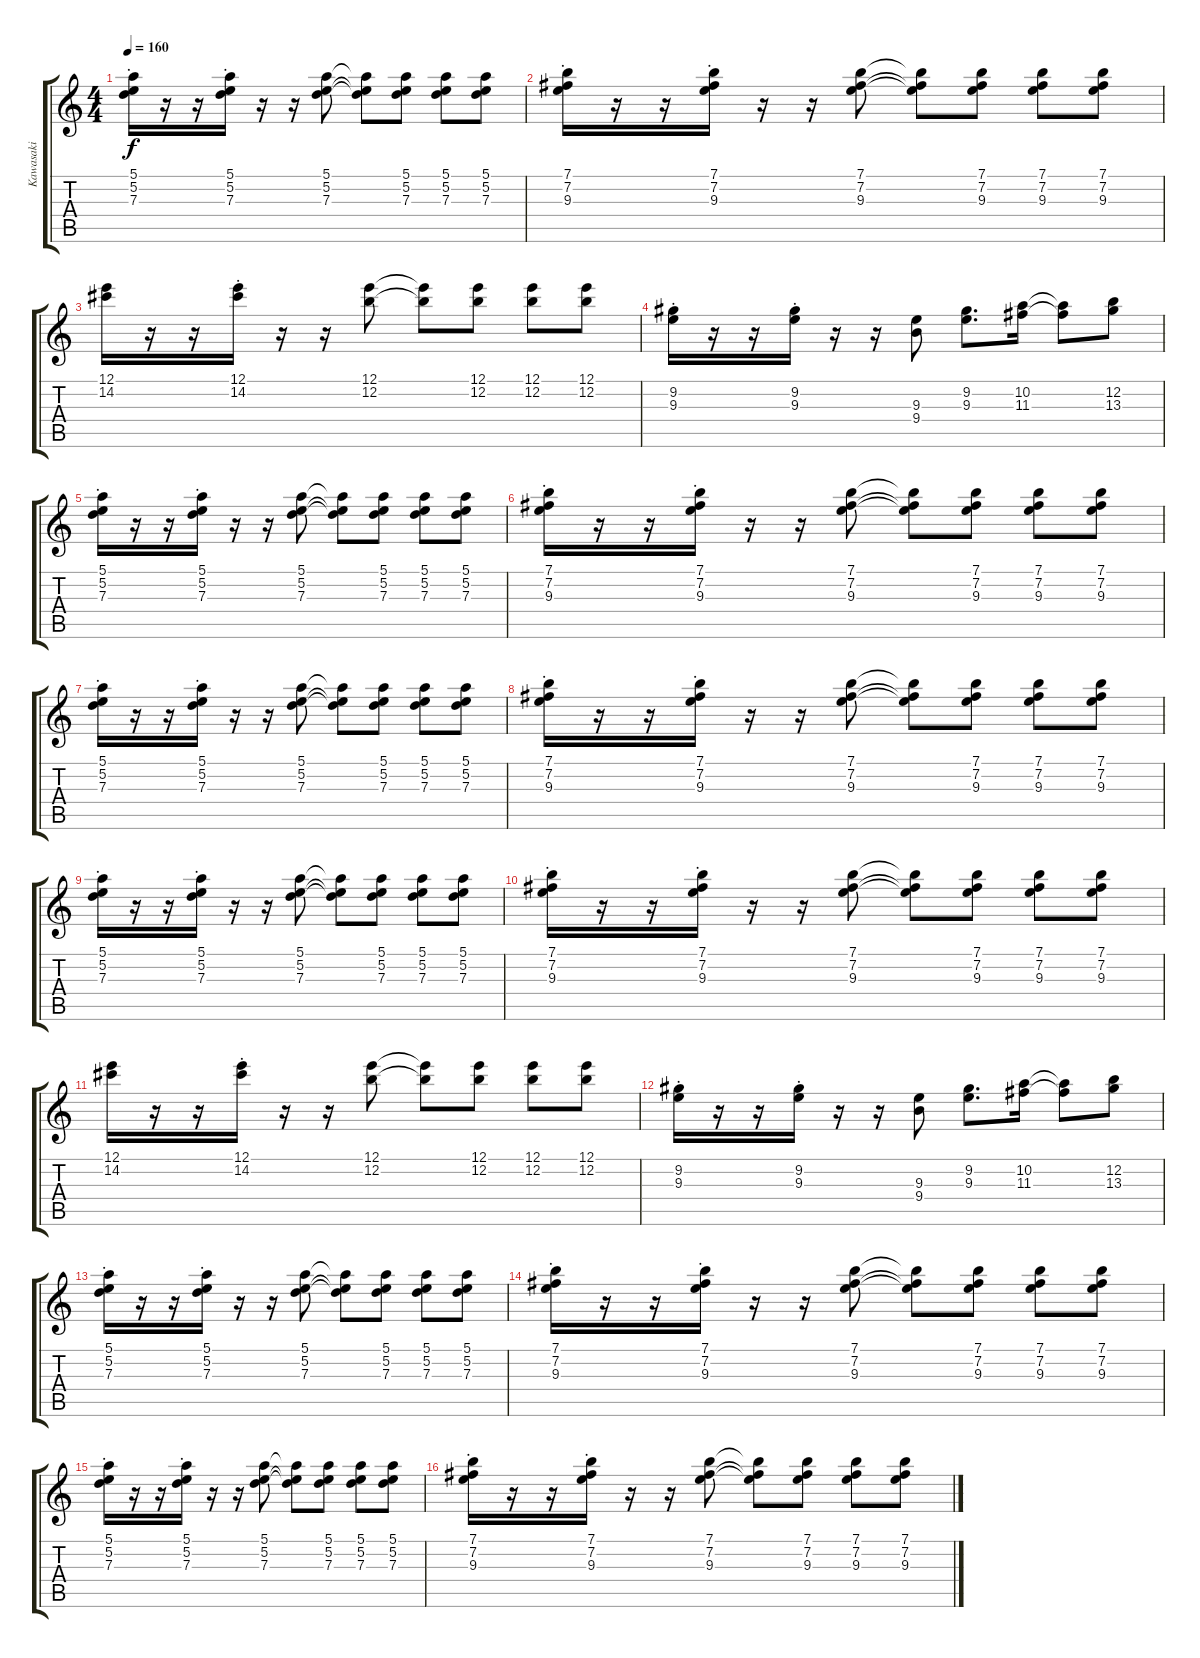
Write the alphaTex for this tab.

\track ("Kawasaki" "Kawasaki") {instrument electricguitarjazz}
\staff {score tabs}
\tuning (E4 B3 G3 D3 A2 E2) {hide}
\ts (4 4)
\tempo 160
\clef g2
\ks c
(5.1 5.2 7.3{st}).16{dy f} r.16 r.16 (5.1 5.2{st} 7.3).16 r.16 r.16 (5.1 5.2 7.3).8 (5.1{t} 5.2{t} 7.3{t}).8 (5.1 5.2 7.3).8 (5.1 5.2 7.3).8 (5.1 5.2 7.3).8 |
(7.1 7.2 9.3{st}).16 r.16 r.16 (7.1 7.2{st} 9.3).16 r.16 r.16 (7.1 7.2 9.3).8 (7.1{t} 7.2{t} 9.3{t}).8 (7.1 7.2 9.3).8 (7.1 7.2 9.3).8 (7.1 7.2 9.3).8 |
(12.1 14.2).16 r.16 r.16 (12.1 14.2{st}).16 r.16 r.16 (12.1 12.2).8 (12.1{t} 12.2{t}).8 (12.1 12.2).8 (12.1 12.2).8 (12.1 12.2).8 |
(9.2 9.3{st}).16 r.16 r.16 (9.2{st} 9.3).16 r.16 r.16 (9.3 9.4).8 (9.2 9.3).8{d} (10.2 11.3).16 (10.2{t} 11.3{t}).8 (12.2 13.3).8 |
(5.1 5.2 7.3{st}).16 r.16 r.16 (5.1 5.2{st} 7.3).16 r.16 r.16 (5.1 5.2 7.3).8 (5.1{t} 5.2{t} 7.3{t}).8 (5.1 5.2 7.3).8 (5.1 5.2 7.3).8 (5.1 5.2 7.3).8 |
(7.1 7.2 9.3{st}).16 r.16 r.16 (7.1 7.2{st} 9.3).16 r.16 r.16 (7.1 7.2 9.3).8 (7.1{t} 7.2{t} 9.3{t}).8 (7.1 7.2 9.3).8 (7.1 7.2 9.3).8 (7.1 7.2 9.3).8 |
(5.1 5.2 7.3{st}).16 r.16 r.16 (5.1 5.2{st} 7.3).16 r.16 r.16 (5.1 5.2 7.3).8 (5.1{t} 5.2{t} 7.3{t}).8 (5.1 5.2 7.3).8 (5.1 5.2 7.3).8 (5.1 5.2 7.3).8 |
(7.1 7.2 9.3{st}).16 r.16 r.16 (7.1 7.2{st} 9.3).16 r.16 r.16 (7.1 7.2 9.3).8 (7.1{t} 7.2{t} 9.3{t}).8 (7.1 7.2 9.3).8 (7.1 7.2 9.3).8 (7.1 7.2 9.3).8 |
(5.1 5.2 7.3{st}).16 r.16 r.16 (5.1 5.2{st} 7.3).16 r.16 r.16 (5.1 5.2 7.3).8 (5.1{t} 5.2{t} 7.3{t}).8 (5.1 5.2 7.3).8 (5.1 5.2 7.3).8 (5.1 5.2 7.3).8 |
(7.1 7.2 9.3{st}).16 r.16 r.16 (7.1 7.2{st} 9.3).16 r.16 r.16 (7.1 7.2 9.3).8 (7.1{t} 7.2{t} 9.3{t}).8 (7.1 7.2 9.3).8 (7.1 7.2 9.3).8 (7.1 7.2 9.3).8 |
(12.1 14.2).16 r.16 r.16 (12.1 14.2{st}).16 r.16 r.16 (12.1 12.2).8 (12.1{t} 12.2{t}).8 (12.1 12.2).8 (12.1 12.2).8 (12.1 12.2).8 |
(9.2 9.3{st}).16 r.16 r.16 (9.2{st} 9.3).16 r.16 r.16 (9.3 9.4).8 (9.2 9.3).8{d} (10.2 11.3).16 (10.2{t} 11.3{t}).8 (12.2 13.3).8 |
(5.1 5.2 7.3{st}).16 r.16 r.16 (5.1 5.2{st} 7.3).16 r.16 r.16 (5.1 5.2 7.3).8 (5.1{t} 5.2{t} 7.3{t}).8 (5.1 5.2 7.3).8 (5.1 5.2 7.3).8 (5.1 5.2 7.3).8 |
(7.1 7.2 9.3{st}).16 r.16 r.16 (7.1 7.2{st} 9.3).16 r.16 r.16 (7.1 7.2 9.3).8 (7.1{t} 7.2{t} 9.3{t}).8 (7.1 7.2 9.3).8 (7.1 7.2 9.3).8 (7.1 7.2 9.3).8 |
(5.1 5.2 7.3{st}).16 r.16 r.16 (5.1 5.2{st} 7.3).16 r.16 r.16 (5.1 5.2 7.3).8 (5.1{t} 5.2{t} 7.3{t}).8 (5.1 5.2 7.3).8 (5.1 5.2 7.3).8 (5.1 5.2 7.3).8 |
(7.1 7.2 9.3{st}).16 r.16 r.16 (7.1 7.2{st} 9.3).16 r.16 r.16 (7.1 7.2 9.3).8 (7.1{t} 7.2{t} 9.3{t}).8 (7.1 7.2 9.3).8 (7.1 7.2 9.3).8 (7.1 7.2 9.3).8
